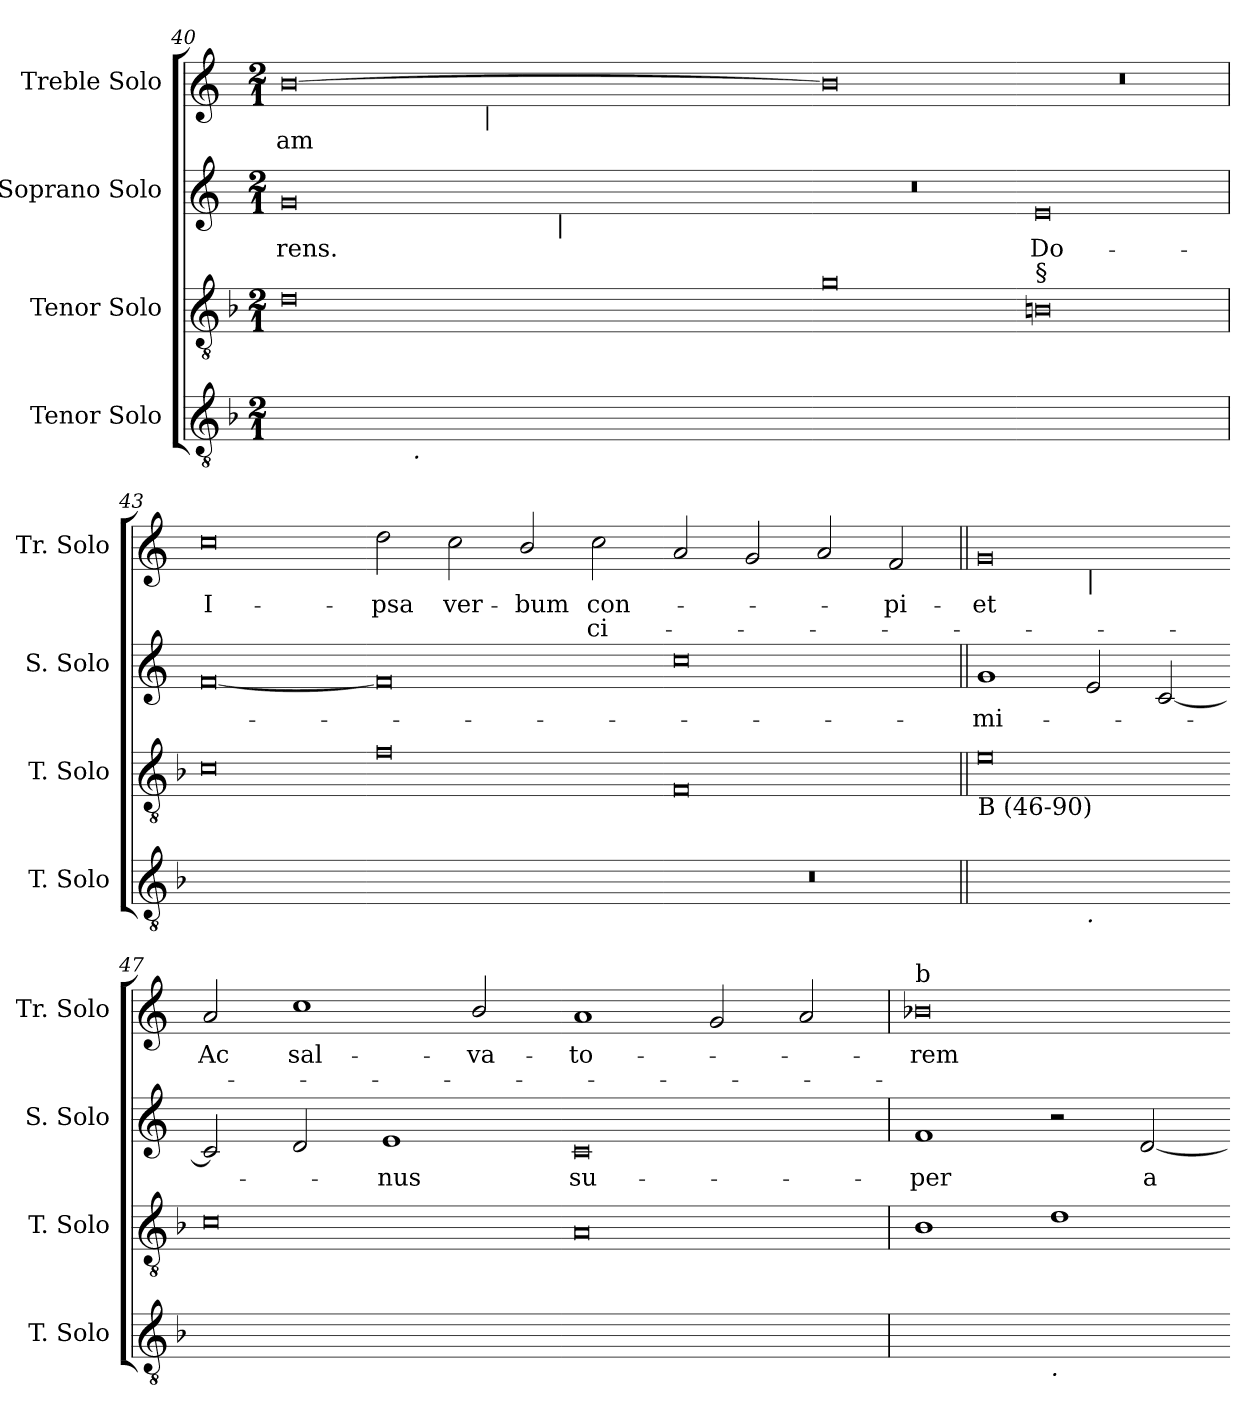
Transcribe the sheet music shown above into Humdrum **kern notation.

**kern	**kern	**kern	**text	**kern	**text	**text
*part4	*part3	*part2	*part2	*part1	*part1	*part1
*staff4	*staff3	*staff2	*staff2	*staff1	*staff1	*staff1
*I"Tenor Solo	*I"Tenor Solo	*I"Soprano Solo	*	*I"Treble Solo	*	*
*I'T. Solo	*I'T. Solo	*I'S. Solo	*	*I'Tr. Solo	*	*
*clefGv2	*clefGv2	*clefG2	*	*clefG2	*	*
*ITrd7c12	*ITrd7c12	*	*	*	*	*
*k[b-]	*k[b-]	*k[]	*	*k[]	*	*
*F:	*F:	*C:	*	*C:	*	*
*M2/1	*M2/1	*M2/1	*	*M2/1	*	*
=40	=40	=40	=40	=40	=40	=40
!	!	!	!LO:LY:b:color=#000000	!	!	!
!	!	!	!	!	!LO:LY:b:color=#000000	!
*^	*	*^	*	*^	*	*
[<0GGiyy	2ryy	0Di	0gi	1ryy	-rens.	[<0bi	2ryy	-am	.
.	16ryy	.	.	.	.	.	4ryy	.	.
.	32...ryy	.	.	.	.	.	.	.	.
!	!LO:TX:b:i:t=.	!	!	!	!	!	!	!	!
.	1ryy	.	.	.	.	.	.	.	.
.	.	.	.	.	.	.	16ryy	.	.
.	.	.	.	.	.	.	128...ryy	.	.
!	!	!	!	!	!	!	!LO:TX:b:i:t=|	!	!
.	.	.	.	.	.	.	1ryy	.	.
.	.	.	.	32ryy	.	.	.	.	.
.	.	.	.	64ryy	.	.	.	.	.
.	.	.	.	512.ryy	.	.	.	.	.
!	!	!	!	!LO:TX:b:i:t=|	!	!	!	!	!
.	.	.	.	2ryy	.	.	.	.	.
.	.	.	.	4ryy	.	.	.	.	.
.	4ryy	.	.	.	.	.	.	.	.
.	.	.	.	8ryy	.	.	.	.	.
.	.	.	.	.	.	.	8ryy	.	.
.	8ryy	.	.	.	.	.	.	.	.
.	.	.	.	16ryy	.	.	.	.	.
.	.	.	.	.	.	.	32ryy	.	.
.	.	.	.	.	.	.	64ryy	.	.
.	.	.	.	128ryy	.	.	.	.	.
.	.	.	.	256ryy	.	.	.	.	.
.	256ryy	.	.	.	.	.	.	.	.
.	.	.	.	1024ryy	.	.	1024ryy	.	.
=41-	=41-	=41-	=41-	=41-	=41-	=41-	=41-	=41-	=41-
!	!	!	!LO:N:vis=1	!	!	!	!	!	!
*	*	*	*v	*v	*	*	*	*	*
*v	*v	*	*	*	*v	*v	*	*
0GGiyy_<	0Gi	0r	.	0bi]	.	.
=42-	=42-	=42-	=42-	=42-	=42-	=42-
!	!LO:TX:a:t=§	!	!	!	!	!
!	!	!	!LO:LY:b:color=#000000	!LO:N:vis=1	!	!
0GGiyy]	0BBi	0ei	Do-	0r	.	.
!!LO:LB:g=z
=43	=43	=43	=43	=43	=43	=43
!	!	!	!	!	!LO:LY:b:color=#000000	!
[<0FFiyy	0Ci	[<0fi	.	0cci	I-	.
=44-	=44-	=44-	=44-	=44-	=44-	=44-
!	!	!	!	!	!LO:LY:b:color=#000000	!
0FFiyy]	0Fi	0fi]	.	2ddi\	-psa	.
!	!	!	!	!	!LO:LY:b:color=#000000	!
.	.	.	.	2cci\	ver-	.
!	!	!	!	!	!LO:LY:b:color=#000000	!
.	.	.	.	2bi/	-bum	.
!	!	!	!	!	!LO:LY:b:color=#000000	!LO:LY:b:color=#000000
.	.	.	.	2cci\	con-	-ci-
=45-	=45-	=45-	=45-	=45-	=45-	=45-
!LO:N:vis=1	!	!	!	!	!	!
0r	0FFi	0cci	.	2ai/	.	.
.	.	.	.	2gi/	.	.
.	.	.	.	2ai/	.	.
!	!	!	!	!	!LO:LY:b:color=#000000	!
.	.	.	.	2fi/	-pi-	.
=46||	=46||	=46||	=46||	=46||	=46||	=46||
!	!	!	!LO:LY:b:color=#000000	!	!	!
!	!	!	!	!LO:TX:t=B (46-90, 2 upper voices)	!	!
!	!LO:TX:b:t=B (46-90)	!	!	!	!	!
!LO:TX:b:t=B (46-90)	!	!	!	!	!	!
!	!	!	!	!	!LO:LY:b:color=#000000	!
*^	*	*	*	*^	*	*
[>0Ciyy	1ryy	0Ei	1gi	-mi-	0gi	1ryy	-et	.
!	!	!	!	!	!	!LO:TX:b:i:t=|	!	!
!	!LO:TX:b:i:t=.	!	!	!	!	!	!	!
.	1ryy	.	2ei/	.	.	1ryy	.	.
.	.	.	[<2ci/	.	.	.	.	.
*v	*v	*	*	*	*v	*v	*	*
=47-	=47-	=47-	=47-	=47-	=47-	=47-
*^	*	*	*	*^	*	*
!	!	!	!	!	!	!	!LO:LY:b:color=#000000	!
*v	*v	*	*	*	*v	*v	*	*
0Ciyy_>	0Ci	2ci/]	.	2ai/	Ac	.
!	!	!	!	!	!LO:LY:b:color=#000000	!
.	.	2di/	.	1cci	sal-	.
!	!	!	!LO:LY:b:color=#000000	!	!	!
.	.	1ei	-nus	.	.	.
!	!	!	!	!	!LO:LY:b:color=#000000	!
.	.	.	.	2bi/	-va-	.
=48-	=48-	=48-	=48-	=48-	=48-	=48-
!	!	!	!LO:LY:b:color=#000000	!	!	!
!	!	!	!	!	!LO:LY:b:color=#000000	!
0Ciyy]	0AAi	0ci	su-	1ai	-to-	.
.	.	.	.	2gi/	.	.
.	.	.	.	2ai/	.	.
=49	=49	=49	=49	=49	=49	=49
!	!	!	!LO:LY:b:color=#000000	!	!	!
!	!	!	!	!LO:TX:a:t=b	!	!
!	!	!	!	!	!LO:LY:b:color=#000000	!
*^	*	*	*	*	*	*
[>0Diyy	1ryy	1BB-i	1fi	-per	0b-i	-rem	.
!	!LO:TX:b:i:t=.	!	!	!	!	!	!
.	1ryy	1Di	2r	.	.	.	.
!	!	!	!	!LO:LY:b:color=#000000	!	!	!
.	.	.	[<2di/	a-	.	.	.
*v	*v	*	*	*	*	*	*
=-	=-	=-	=-	=-	=-	=-
*-	*-	*-	*-	*-	*-	*-
